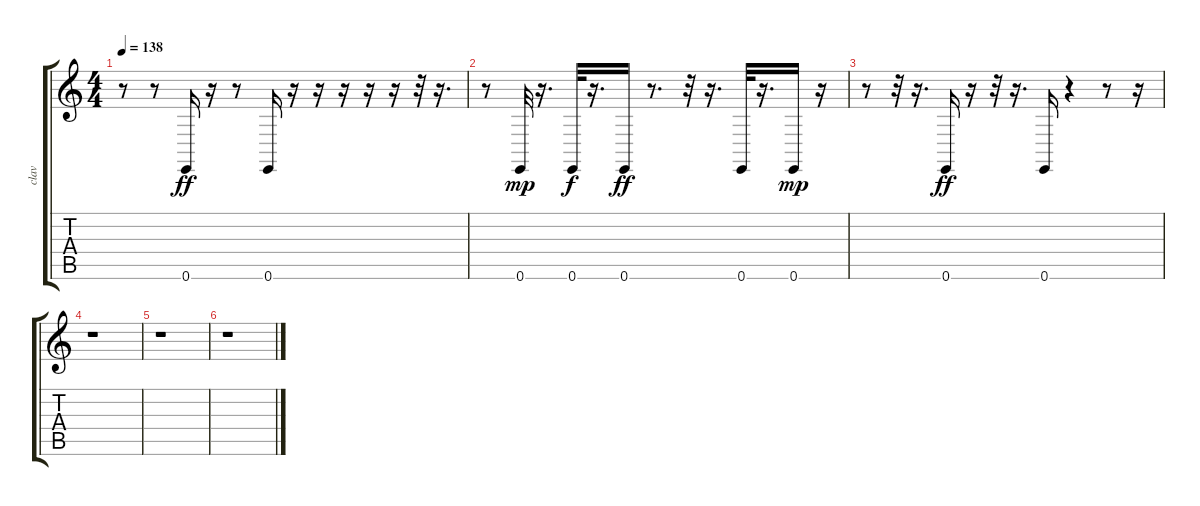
\track ("clav" "clav") {instrument clavinet}
\staff {score tabs}
\tuning (E4 B3 G3 D3 A2 E2) {hide}
\ts (4 4)
\tempo 138
\clef g2
\ks c
r.8{dy mp} r.8 0.6.16{dy ff} r.16 r.8 0.6.16 r.16 r.16 r.16 r.16 r.16 r.32 r.16{d} |
r.8 0.6.32{dy mp} r.16{d} 0.6.32{dy f} r.16{d} 0.6.16{dy ff} r.8{d} r.32 r.16{d} 0.6.32 r.16{d} 0.6.16{dy mp} r.16 |
r.8 r.32 r.16{d} 0.6.16{dy ff} r.16 r.32 r.16{d} 0.6.16 r.4 r.8 r.16 |
r.1 |
r.1 |
r.1
